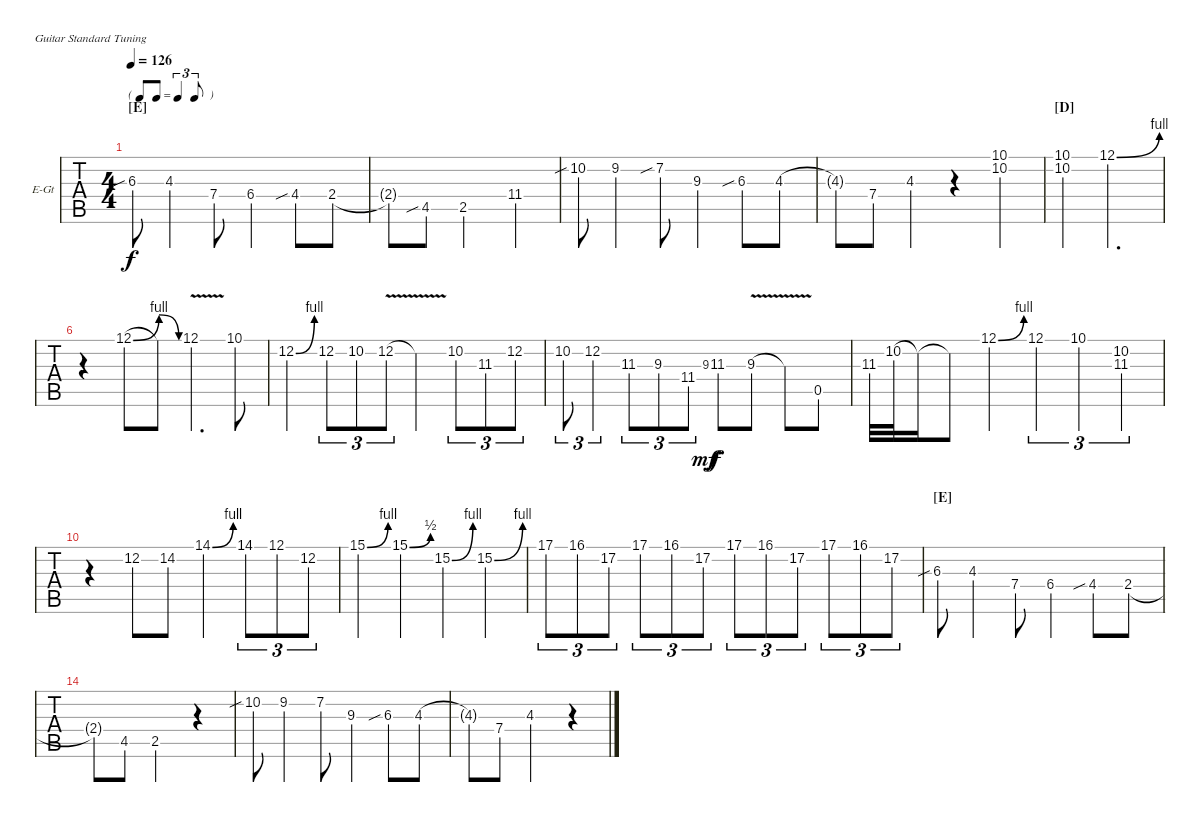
\bracketExtendMode nobrackets
\firstSystemTrackNameOrientation horizontal
\otherSystemsTrackNameOrientation horizontal
\defaultBarNumberDisplay FirstOfSystem
\track ("Guitar 1" "E-Gt") {instrument distortionguitar}
\staff {tabs}
\tuning (E4 B3 G3 D3 A2 E2)
\ts (4 4)
\tf triplet8th
\section ("E" "")
\scale
0.5
\tempo 126
\accidentals auto
\clef g2
\ottava regular
\simile none
\ks a
6.3{sib}.8{dy f} 4.3.4 7.4.8 6.4.4 4.4{sib}.8 2.4.8 |
\scale
0.5 2.4{t}.8 4.5{sib}.8 2.5.2 11.4.4 |
\scale
0.5 10.2{sib}.8 9.2.4 7.2{sib}.8 9.3.4 6.3{sib}.8 4.3.8 |
\scale
0.5 4.3{t}.8 7.4.8 4.3.4 r.4 (10.1 10.2).4 |
\section ("D" "")
\scale
0.5 (10.1 10.2).4 12.1{be (bend 0 0 60 4)}.2{d} |
\scale
0.5 r.4 12.1{be (bend 0 0 60 4)}.8 12.1{be (release 0 4 60 0) t}.8 12.1{v}.4{d} 10.1.8 |
\scale
0.5 12.2{be (bend 0 0 60 4)}.4 12.2.8{tu (3 2)} 10.2.8{tu (3 2)} 12.2{v}.8{tu (3 2)} 12.2{v t}.4 10.2.8{tu (3 2)} 11.3.8{tu (3 2)} 12.2.8{tu (3 2)} |
\scale
0.5 10.2.8{tu (3 2)} 12.2.4{tu (3 2)} 11.3.8{tu (3 2)} 9.3.8{tu (3 2)} 11.4.8{tu (3 2)} 9.3.8{gr dy mf} 11.3.8{dy f} 9.3{v}.8 9.3{v t}.8 0.5.8 |
\scale
0.5 11.3.32 10.2.32 10.2{t}.16 10.2{t}.8 12.1{be (bend 0 0 60 4)}.4 12.1.4{tu (3 2)} 10.1.4{tu (3 2)} (10.2 11.3).4{tu (3 2)} |
\scale
0.5 r.4 12.2.8 14.2.8 14.1{be (bend 0 0 60 4)}.4 14.1.8{tu (3 2)} 12.1.8{tu (3 2)} 12.2.8{tu (3 2)} |
\scale
0.589681 15.1{be (bend 0 0 60 4)}.4 15.1{be (bend 0 0 60 2)}.4 15.2{be (bend 0 0 60 4)}.4 15.2{be (bend 0 0 60 4)}.4 |
\scale
0.410319 17.1.8{tu (3 2)} 16.1.8{tu (3 2)} 17.2.8{tu (3 2)} 17.1.8{tu (3 2)} 16.1.8{tu (3 2)} 17.2.8{tu (3 2)} 17.1.8{tu (3 2)} 16.1.8{tu (3 2)} 17.2.8{tu (3 2)} 17.1.8{tu (3 2)} 16.1.8{tu (3 2)} 17.2.8{tu (3 2)} |
\section ("E" "")
\scale
0.5 6.3{sib}.8 4.3.4 7.4.8 6.4.4 4.4{sib}.8 2.4.8 |
\scale
0.5 2.4{t}.8 4.5.8 2.5.2 r.4 |
\scale
0.411765 10.2{sib}.8 9.2.4 7.2.8 9.3.4 6.3{sib}.8 4.3.8 |
\scale
0.588235 4.3{t}.8 7.4.8 4.3.2 r.4
